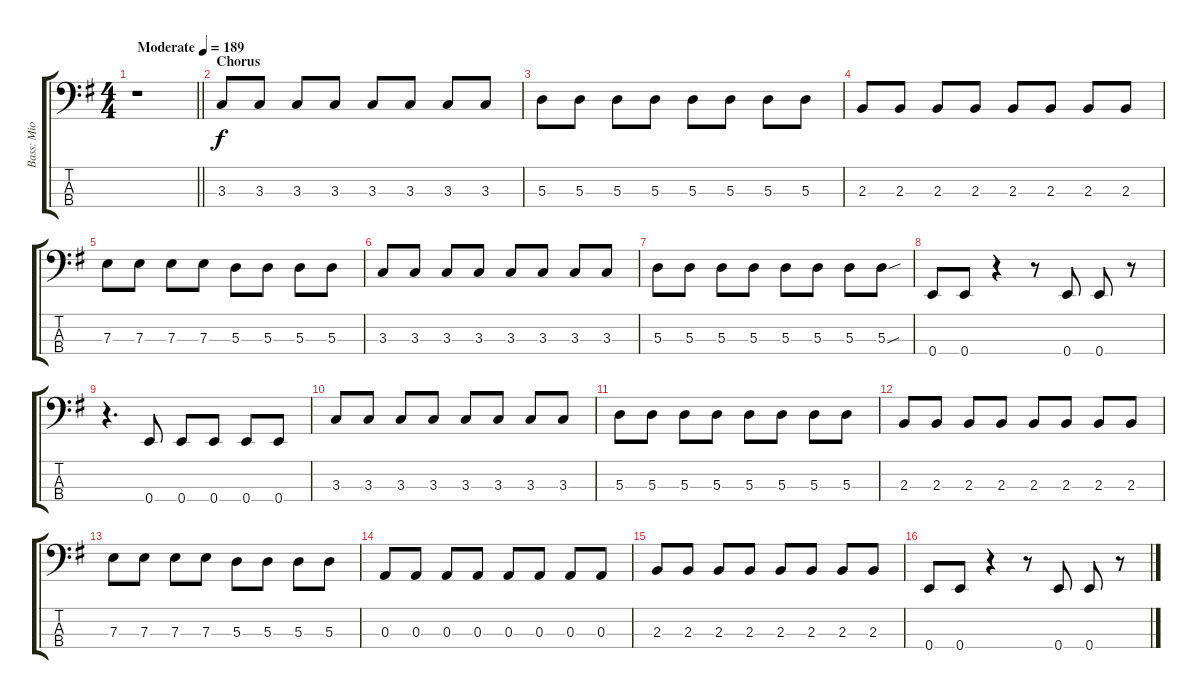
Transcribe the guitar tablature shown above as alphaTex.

\track ("Bass: Mio Akiyama" "Bass: Mio ") {instrument electricbassfinger}
\staff {score tabs}
\tuning (G2 D2 A1 E1) {hide}
\ts (4 4)
\tempo (189 "Moderate")
\clef f4
\barLineRight lightlight
\ks g
r.1{dy f instrument electricbassfinger} |
\section ("" "Chorus")
3.3.8 3.3.8 3.3.8 3.3.8 3.3.8 3.3.8 3.3.8 3.3.8 |
5.3.8 5.3.8 5.3.8 5.3.8 5.3.8 5.3.8 5.3.8 5.3.8 |
2.3.8 2.3.8 2.3.8 2.3.8 2.3.8 2.3.8 2.3.8 2.3.8 |
7.3.8 7.3.8 7.3.8 7.3.8 5.3.8 5.3.8 5.3.8 5.3.8 |
3.3.8 3.3.8 3.3.8 3.3.8 3.3.8 3.3.8 3.3.8 3.3.8 |
5.3.8 5.3.8 5.3.8 5.3.8 5.3.8 5.3.8 5.3.8 5.3{sou}.8 |
0.4.8 0.4.8 r.4 r.8 0.4.8 0.4.8 r.8 |
r.4{d} 0.4.8 0.4.8 0.4.8 0.4.8 0.4.8 |
3.3.8 3.3.8 3.3.8 3.3.8 3.3.8 3.3.8 3.3.8 3.3.8 |
5.3.8 5.3.8 5.3.8 5.3.8 5.3.8 5.3.8 5.3.8 5.3.8 |
2.3.8 2.3.8 2.3.8 2.3.8 2.3.8 2.3.8 2.3.8 2.3.8 |
7.3.8 7.3.8 7.3.8 7.3.8 5.3.8 5.3.8 5.3.8 5.3.8 |
0.3.8 0.3.8 0.3.8 0.3.8 0.3.8 0.3.8 0.3.8 0.3.8 |
2.3.8 2.3.8 2.3.8 2.3.8 2.3.8 2.3.8 2.3.8 2.3.8 |
0.4.8 0.4.8 r.4 r.8 0.4.8 0.4.8 r.8
